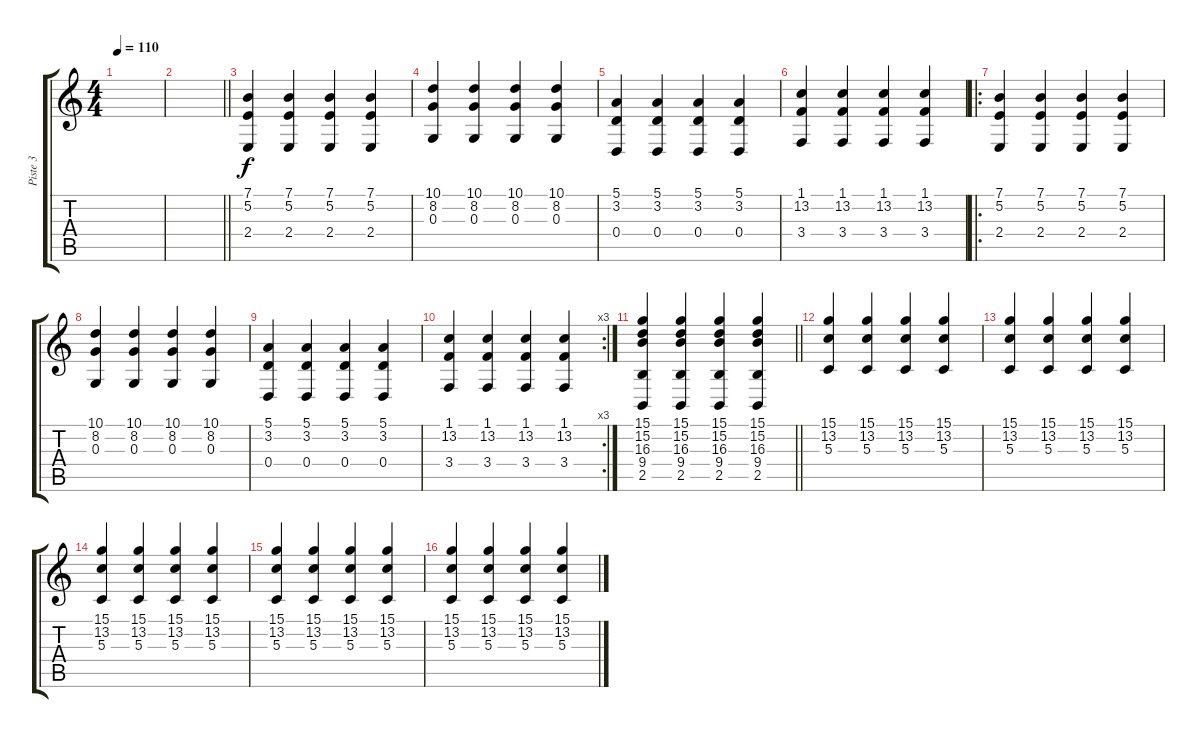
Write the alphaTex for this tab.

\track ("Piste 3" "Piste 3") {instrument acousticgrandpiano}
\staff {score tabs}
\tuning (E4 B3 G3 D3 A2 E2) {hide}
\ts (4 4)
\tempo 110
\clef g2
\ks c
|
\barLineRight lightlight
|
\section ("" "")
(7.1 5.2 2.4).4 (7.1 5.2 2.4).4 (7.1 5.2 2.4).4 (7.1 5.2 2.4).4 |
(10.1 8.2 0.3).4 (10.1 8.2 0.3).4 (10.1 8.2 0.3).4 (10.1 8.2 0.3).4 |
(5.1 3.2 0.4).4 (5.1 3.2 0.4).4 (5.1 3.2 0.4).4 (5.1 3.2 0.4).4 |
(1.1 13.2 3.4).4 (1.1 13.2 3.4).4 (1.1 13.2 3.4).4 (1.1 13.2 3.4).4 |
\ro
(7.1 5.2 2.4).4 (7.1 5.2 2.4).4 (7.1 5.2 2.4).4 (7.1 5.2 2.4).4 |
(10.1 8.2 0.3).4 (10.1 8.2 0.3).4 (10.1 8.2 0.3).4 (10.1 8.2 0.3).4 |
(5.1 3.2 0.4).4 (5.1 3.2 0.4).4 (5.1 3.2 0.4).4 (5.1 3.2 0.4).4 |
\rc 3
(1.1 13.2 3.4).4 (1.1 13.2 3.4).4 (1.1 13.2 3.4).4 (1.1 13.2 3.4).4 |
\barLineRight lightlight
(15.1 15.2 16.3 9.4 2.5).4 (15.1 15.2 16.3 9.4 2.5).4 (15.1 15.2 16.3 9.4 2.5).4 (15.1 15.2 16.3 9.4 2.5).4 |
(15.1 13.2 5.3).4 (15.1 13.2 5.3).4 (15.1 13.2 5.3).4 (15.1 13.2 5.3).4 |
(15.1 13.2 5.3).4 (15.1 13.2 5.3).4 (15.1 13.2 5.3).4 (15.1 13.2 5.3).4 |
(15.1 13.2 5.3).4 (15.1 13.2 5.3).4 (15.1 13.2 5.3).4 (15.1 13.2 5.3).4 |
(15.1 13.2 5.3).4 (15.1 13.2 5.3).4 (15.1 13.2 5.3).4 (15.1 13.2 5.3).4 |
(15.1 13.2 5.3).4 (15.1 13.2 5.3).4 (15.1 13.2 5.3).4 (15.1 13.2 5.3).4
